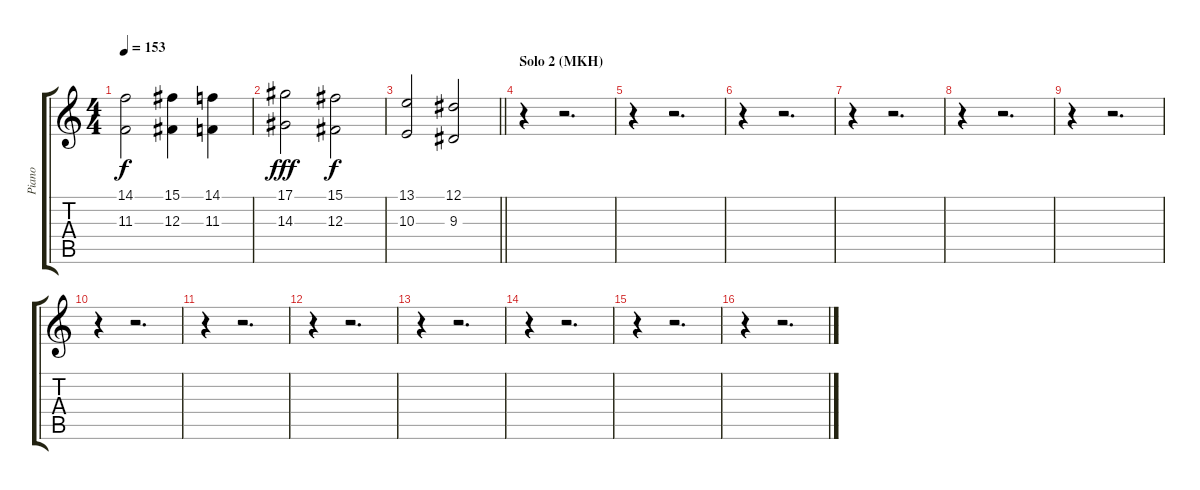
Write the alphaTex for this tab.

\track ("Piano" "Piano") {instrument acousticgrandpiano}
\staff {score tabs}
\tuning (Eb4 Bb3 Gb3 Db3 Ab2 Db2) {hide}
\ts (4 4)
\tempo 153
\clef g2
\ks c
(14.1{t} 11.3{t}).2{dy f} (15.1 12.3).4 (14.1 11.3).4 |
(17.1 14.3).2{dy fff} (15.1 12.3).2{dy f} |
\barLineRight lightlight
(13.1 10.3).2 (12.1 9.3).2 |
\section ("" "Solo 2 (MKH)")
r.4 r.2{d} |
r.4 r.2{d} |
r.4 r.2{d} |
r.4 r.2{d} |
r.4 r.2{d} |
r.4 r.2{d} |
r.4 r.2{d} |
r.4 r.2{d} |
r.4 r.2{d} |
r.4 r.2{d} |
r.4 r.2{d} |
r.4 r.2{d} |
r.4 r.2{d}
